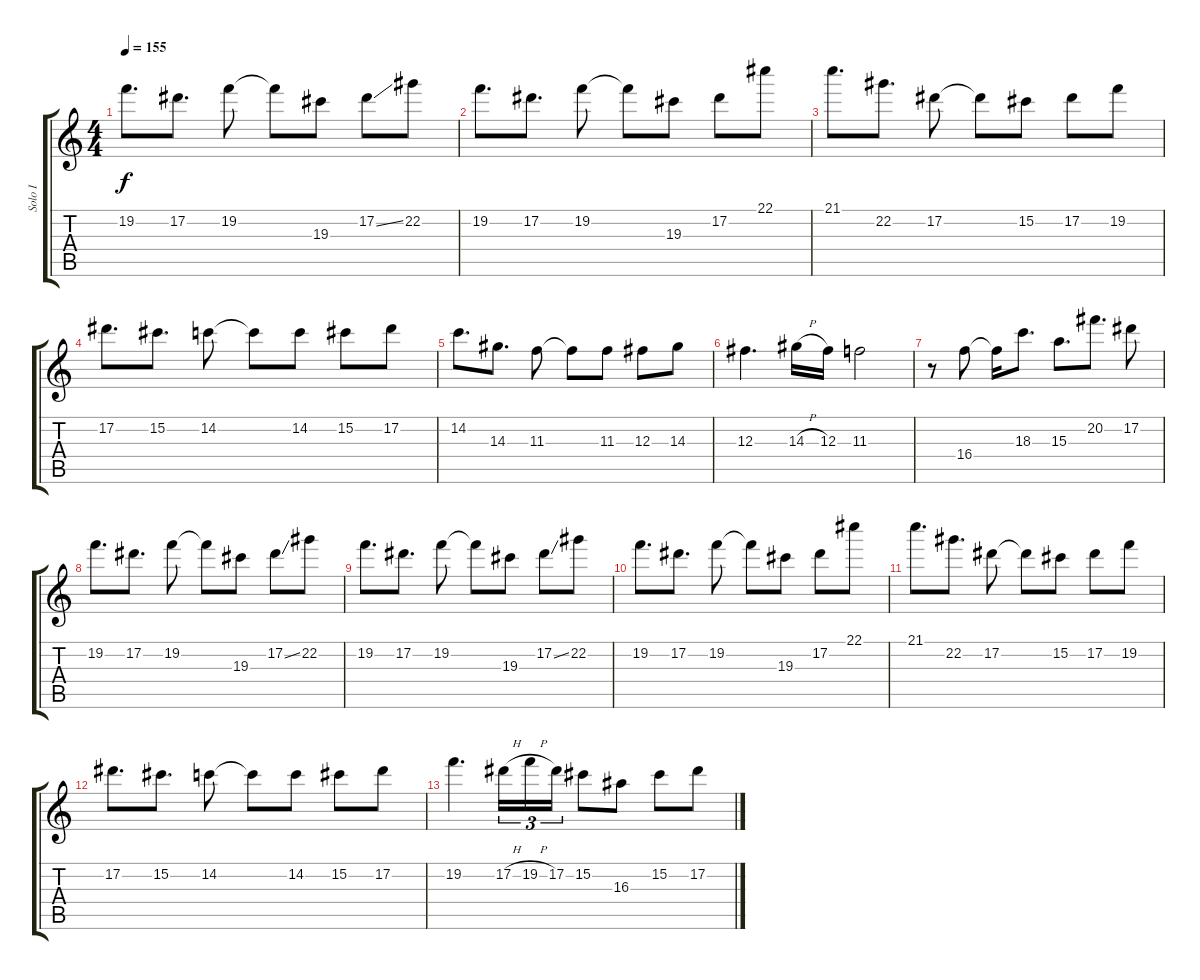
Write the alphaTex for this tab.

\track ("Solo I" "Solo I") {instrument distortionguitar}
\staff {score tabs}
\tuning (Eb4 Bb3 Gb3 Db3 Ab2 Eb2) {hide}
\ts (4 4)
\tempo 155
\clef g2
\ks c
19.2.8{d dy f} 17.2.8{d} 19.2.8 19.2{t}.8 19.3.8 17.2{ss}.8 22.2.8 |
19.2.8{d} 17.2.8{d} 19.2.8 19.2{t}.8 19.3.8 17.2.8 22.1.8 |
21.1.8{d} 22.2.8{d} 17.2.8 17.2{t}.8 15.2.8 17.2.8 19.2.8 |
17.2.8{d} 15.2.8{d} 14.2.8 14.2{t}.8 14.2.8 15.2.8 17.2.8 |
14.2.8{d} 14.3.8{d} 11.3.8 11.3{t}.8 11.3.8 12.3.8 14.3.8 |
12.3.4{d} 14.3{h}.16 12.3.16 11.3.2 |
r.8 16.4.8 16.4{t}.16 18.3.8{d} 15.3.8{d} 20.2.8{d} 17.2.8 |
19.2.8{d} 17.2.8{d} 19.2.8 19.2{t}.8 19.3.8 17.2{ss}.8 22.2.8 |
19.2.8{d} 17.2.8{d} 19.2.8 19.2{t}.8 19.3.8 17.2{ss}.8 22.2.8 |
19.2.8{d} 17.2.8{d} 19.2.8 19.2{t}.8 19.3.8 17.2.8 22.1.8 |
21.1.8{d} 22.2.8{d} 17.2.8 17.2{t}.8 15.2.8 17.2.8 19.2.8 |
17.2.8{d} 15.2.8{d} 14.2.8 14.2{t}.8 14.2.8 15.2.8 17.2.8 |
19.2.4{d} 17.2{h}.16{tu (3 2)} 19.2{h}.16{tu (3 2)} 17.2.16{tu (3 2)} 15.2.8 16.3.8 15.2.8 17.2.8
